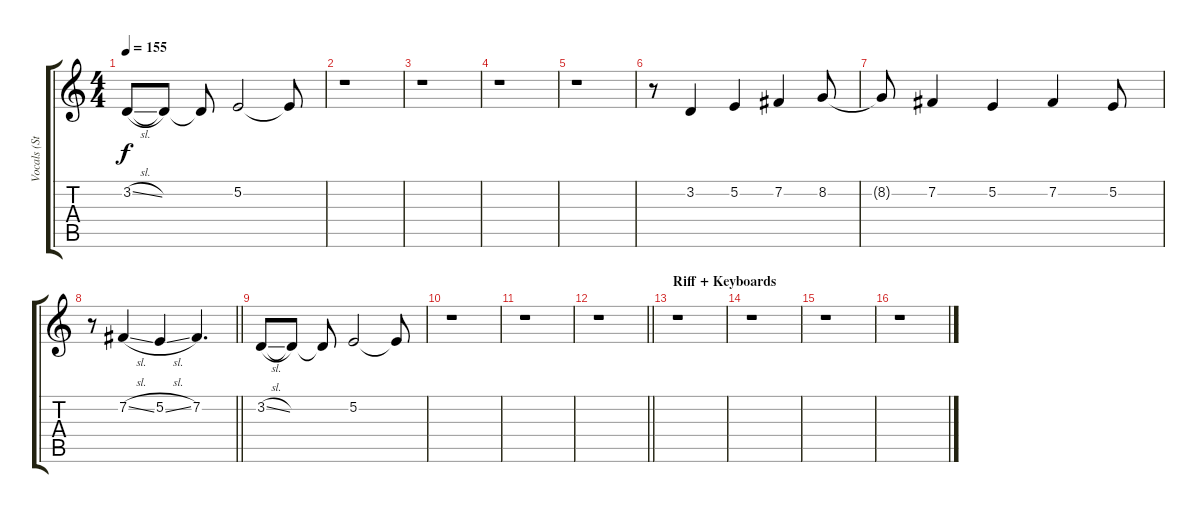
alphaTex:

\track ("Vocals (Steven Wilson+Mikael Akerfeldt)" "Vocals (St") {instrument trumpet}
\staff {score tabs}
\tuning (E4 B3 G3 D3 A2 D2) {hide}
\ts (4 4)
\tempo 155
\clef g2
\ks c
3.2{sl}.8{dy f} 3.2{t}.8 3.2{t}.8 5.2.2 5.2{t}.8 |
r.1 |
r.1 |
r.1 |
r.1 |
r.8 3.2.4 5.2.4 7.2.4 8.2.8 |
8.2{t}.8 7.2.4 5.2.4 7.2.4 5.2.8 |
\barLineRight lightlight
r.8 7.2{sl}.4 5.2{sl}.4 7.2.4{d} |
3.2{sl}.8 3.2{t}.8 3.2{t}.8 5.2.2 5.2{t}.8 |
r.1 |
r.1 |
\barLineRight lightlight
r.1 |
\section ("" "Riff + Keyboards")
r.1 |
r.1 |
r.1 |
r.1
